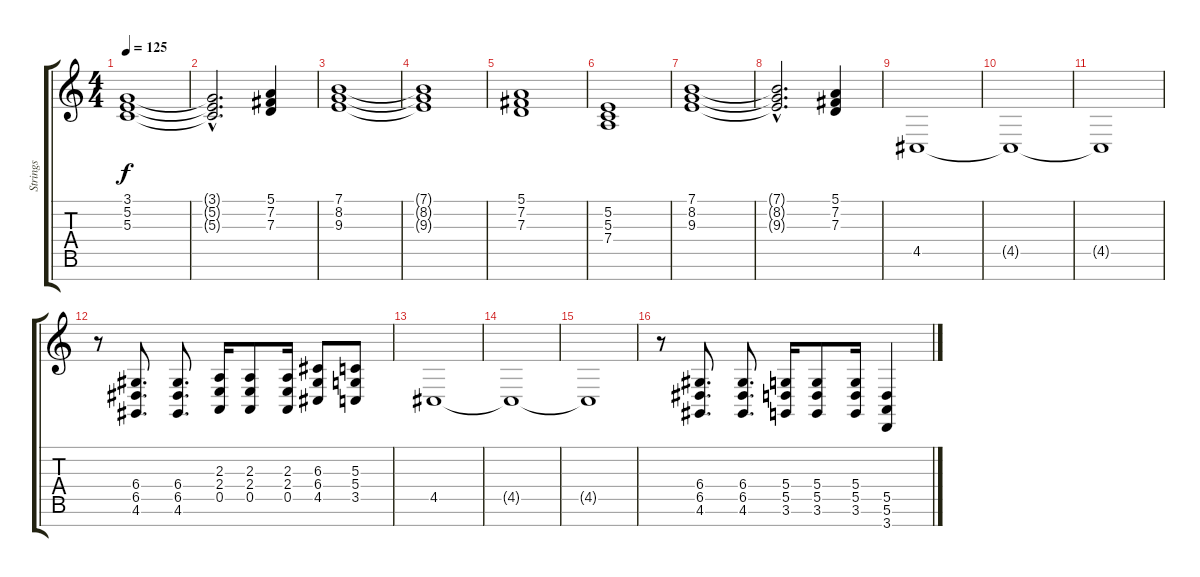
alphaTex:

\track ("Strings" "Strings") {instrument stringensemble1}
\staff {score tabs}
\tuning (E4 B3 G3 D3 A2 E2 B1) {hide}
\ts (4 4)
\tempo 125
\clef g2
\ks c
(3.1 5.2 5.3).1{dy f} |
(3.1{hac t} 5.2{hac t} 5.3{hac t}).2{d} (5.1 7.2 7.3).4 |
(7.1 8.2 9.3).1 |
(7.1{t} 8.2{t} 9.3{t}).1 |
(5.1 7.2 7.3).1 |
(5.2 5.3 7.4).1 |
(7.1 8.2 9.3).1 |
(7.1{hac t} 8.2{hac t} 9.3{hac t}).2{d} (5.1 7.2 7.3).4 |
4.5.1 |
4.5{t}.1 |
4.5{t}.1 |
r.8 (6.4 6.5 4.6).8{d} (6.4 6.5 4.6).8{d} (2.3 2.4 0.5).16 (2.3 2.4 0.5).8 (2.3 2.4 0.5).16 (6.3 6.4 4.5).8 (5.3 5.4 3.5).8 |
4.5.1 |
4.5{t}.1 |
4.5{t}.1 |
r.8 (6.4 6.5 4.6).8{d} (6.4 6.5 4.6).8{d} (5.4 5.5 3.6).16 (5.4 5.5 3.6).8 (5.4 5.5 3.6).16 (5.5 5.6 3.7).4
